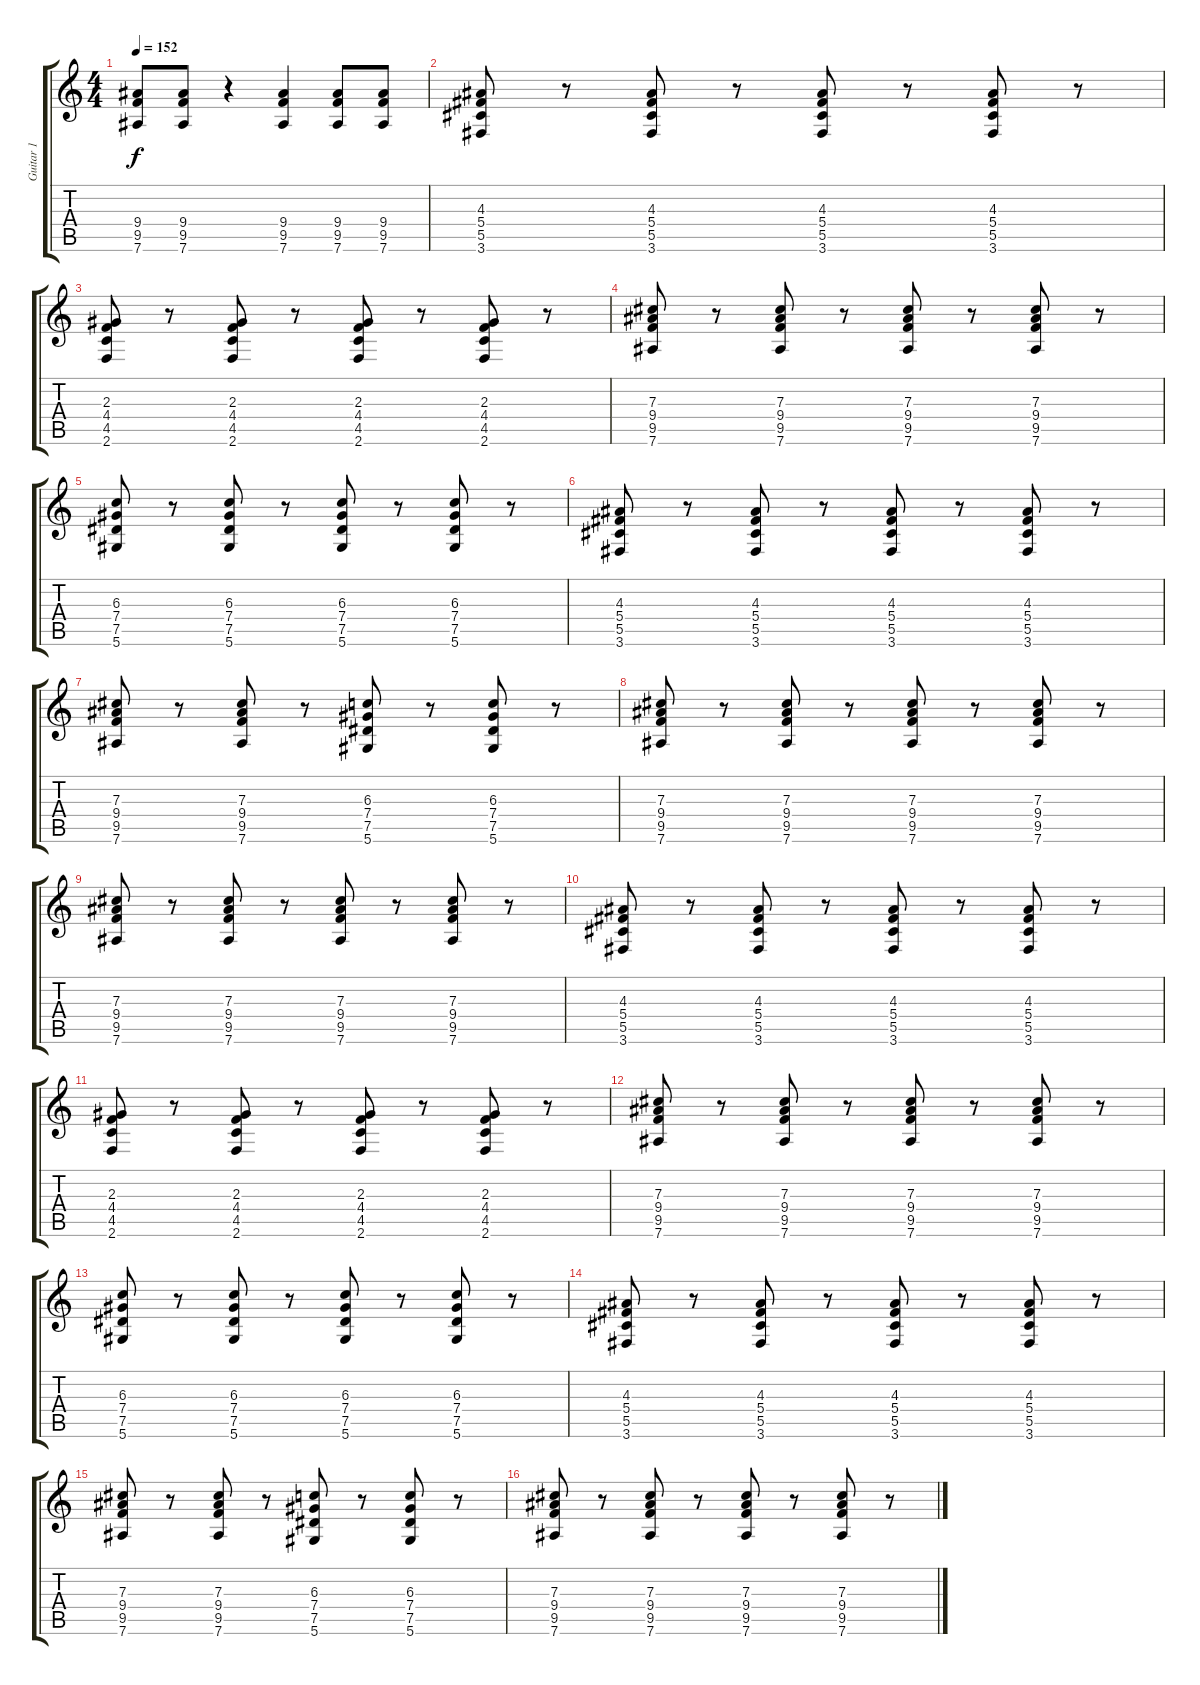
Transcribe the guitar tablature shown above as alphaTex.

\track ("Guitar 1" "Guitar 1") {instrument distortionguitar}
\staff {score tabs}
\tuning (Eb4 Bb3 Gb3 Db3 Ab2 Eb2) {hide}
\ts (4 4)
\tempo 152
\clef g2
\ks c
(9.4 9.5 7.6).8{dy f} (9.4 9.5 7.6).8 r.4 (9.4 9.5 7.6).4 (9.4 9.5 7.6).8 (9.4 9.5 7.6).8 |
(4.3 5.4 5.5 3.6).8 r.8 (4.3 5.4 5.5 3.6).8 r.8 (4.3 5.4 5.5 3.6).8 r.8 (4.3 5.4 5.5 3.6).8 r.8 |
(2.3 4.4 4.5 2.6).8 r.8 (2.3 4.4 4.5 2.6).8 r.8 (2.3 4.4 4.5 2.6).8 r.8 (2.3 4.4 4.5 2.6).8 r.8 |
(7.3 9.4 9.5 7.6).8 r.8 (7.3 9.4 9.5 7.6).8 r.8 (7.3 9.4 9.5 7.6).8 r.8 (7.3 9.4 9.5 7.6).8 r.8 |
(6.3 7.4 7.5 5.6).8 r.8 (6.3 7.4 7.5 5.6).8 r.8 (6.3 7.4 7.5 5.6).8 r.8 (6.3 7.4 7.5 5.6).8 r.8 |
(4.3 5.4 5.5 3.6).8 r.8 (4.3 5.4 5.5 3.6).8 r.8 (4.3 5.4 5.5 3.6).8 r.8 (4.3 5.4 5.5 3.6).8 r.8 |
(7.3 9.4 9.5 7.6).8 r.8 (7.3 9.4 9.5 7.6).8 r.8 (6.3 7.4 7.5 5.6).8 r.8 (6.3 7.4 7.5 5.6).8 r.8 |
(7.3 9.4 9.5 7.6).8 r.8 (7.3 9.4 9.5 7.6).8 r.8 (7.3 9.4 9.5 7.6).8 r.8 (7.3 9.4 9.5 7.6).8 r.8 |
(7.3 9.4 9.5 7.6).8 r.8 (7.3 9.4 9.5 7.6).8 r.8 (7.3 9.4 9.5 7.6).8 r.8 (7.3 9.4 9.5 7.6).8 r.8 |
(4.3 5.4 5.5 3.6).8 r.8 (4.3 5.4 5.5 3.6).8 r.8 (4.3 5.4 5.5 3.6).8 r.8 (4.3 5.4 5.5 3.6).8 r.8 |
(2.3 4.4 4.5 2.6).8 r.8 (2.3 4.4 4.5 2.6).8 r.8 (2.3 4.4 4.5 2.6).8 r.8 (2.3 4.4 4.5 2.6).8 r.8 |
(7.3 9.4 9.5 7.6).8 r.8 (7.3 9.4 9.5 7.6).8 r.8 (7.3 9.4 9.5 7.6).8 r.8 (7.3 9.4 9.5 7.6).8 r.8 |
(6.3 7.4 7.5 5.6).8 r.8 (6.3 7.4 7.5 5.6).8 r.8 (6.3 7.4 7.5 5.6).8 r.8 (6.3 7.4 7.5 5.6).8 r.8 |
(4.3 5.4 5.5 3.6).8 r.8 (4.3 5.4 5.5 3.6).8 r.8 (4.3 5.4 5.5 3.6).8 r.8 (4.3 5.4 5.5 3.6).8 r.8 |
(7.3 9.4 9.5 7.6).8 r.8 (7.3 9.4 9.5 7.6).8 r.8 (6.3 7.4 7.5 5.6).8 r.8 (6.3 7.4 7.5 5.6).8 r.8 |
(7.3 9.4 9.5 7.6).8 r.8 (7.3 9.4 9.5 7.6).8 r.8 (7.3 9.4 9.5 7.6).8 r.8 (7.3 9.4 9.5 7.6).8 r.8
